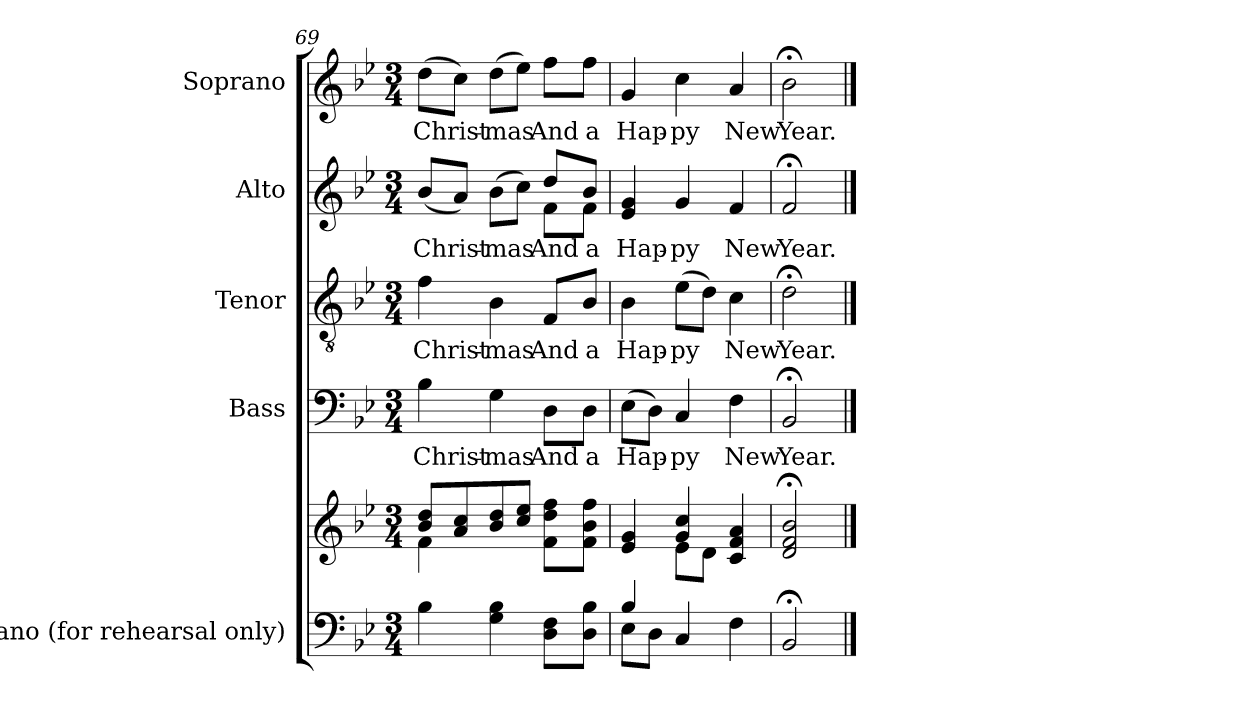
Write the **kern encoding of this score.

**kern	**kern	**kern	**text	**kern	**text	**kern	**text	**kern	**text
*part5	*part5	*part4	*part4	*part3	*part3	*part2	*part2	*part1	*part1
*staff6	*staff5	*staff4	*staff4	*staff3	*staff3	*staff2	*staff2	*staff1	*staff1
*I"Piano (for rehearsal  only)	*	*I"Bass	*	*I"Tenor	*	*I"Alto	*	*I"Soprano	*
*I'Pno.	*	*I'B.	*	*I'T.	*	*I'A.	*	*I'S.	*
*clefF4	*clefG2	*clefF4	*	*clefGv2	*	*clefG2	*	*clefG2	*
*	*	*	*	*ITrd7c12	*	*	*	*	*
*k[b-e-]	*k[b-e-]	*k[b-e-]	*	*k[b-e-]	*	*k[b-e-]	*	*k[b-e-]	*
*B-:	*B-:	*B-:	*	*B-:	*	*B-:	*	*B-:	*
*M3/4	*M3/4	*M3/4	*	*M3/4	*	*M3/4	*	*M3/4	*
=69	=69	=69	=69	=69	=69	=69	=69	=69	=69
*	*^	*	*	*	*	*	*	*	*
!	!	!	!	!LO:LY:b:color=#000000	!	!	!	!	!	!
!	!	!	!	!	!	!LO:LY:b:color=#000000	!	!	!	!
!	!	!	!	!	!	!	!	!LO:LY:b:color=#000000	!	!
*	*	*	*	*	*	*	*^	*	*	*
!	!	!	!	!	!	!	!	!	!	!	!LO:LY:b:color=#000000
4B-i\	8b-i/ 8ddiL	4fi\	4B-i\	Christ-	4Fi\	Christ-	(8b-i/L	2ryy	Christ-	(8ddi\L	Christ-
.	8ai/ 8cci	.	.	.	.	.	8ai/J)	.	.	8cci\J)	.
!	!	!	!	!LO:LY:b:color=#000000	!	!	!	!	!	!	!
!	!	!	!	!	!	!LO:LY:b:color=#000000	!	!	!	!	!
!	!	!	!	!	!	!	!	!	!LO:LY:b:color=#000000	!	!
!	!	!	!	!	!	!	!	!	!	!	!LO:LY:b:color=#000000
4Gi\ 4B-i	8b-i/ 8ddi	2ryy	4Gi\	-mas	4BB-i\	-mas	(8b-i\L	.	-mas	(8ddi\L	-mas
.	8cci/ 8ee-iJ	.	.	.	.	.	8cci\J)	.	.	8ee-i\J)	.
!	!	!	!	!LO:LY:b:color=#000000	!	!	!	!	!	!	!
!	!	!	!	!	!	!LO:LY:b:color=#000000	!	!	!	!	!
!	!	!	!	!	!	!	!	!	!LO:LY:b:color=#000000	!	!
!	!	!	!	!	!	!	!	!	!	!	!LO:LY:b:color=#000000
8Di\ 8FiL	8fi\ 8ddi 8ffiL	.	8Di\L	And	8FFi/L	And	8ddi/L	8fi\L	And	8ffi\L	And
!	!	!	!	!LO:LY:b:color=#000000	!	!	!	!	!	!	!
!	!	!	!	!	!	!LO:LY:b:color=#000000	!	!	!	!	!
!	!	!	!	!	!	!	!	!	!LO:LY:b:color=#000000	!	!
!	!	!	!	!	!	!	!	!	!	!	!LO:LY:b:color=#000000
8Di\ 8B-iJ	8fi\ 8b-i 8ffiJ	.	8Di\J	a	8BB-i/J	a	8b-i/J	8fi\J	a	8ffi\J	a
*	*	*	*	*	*	*	*v	*v	*	*	*
=70	=70	=70	=70	=70	=70	=70	=70	=70	=70	=70
*^	*	*	*	*	*	*	*	*	*	*
*	*	*	*	*	*	*	*	*^	*	*	*
!	!	!	!	!	!LO:LY:b:color=#000000	!	!	!	!	!	!	!
*	*	*	*	*	*	*	*	*v	*v	*	*	*
*	*	*	*	*	*	*	*	*^	*	*	*
!	!	!	!	!	!	!	!LO:LY:b:color=#000000	!	!	!	!	!
*	*	*	*	*	*	*	*	*v	*v	*	*	*
*	*	*	*	*	*	*	*	*^	*	*	*
!	!	!	!	!	!	!	!	!	!	!LO:LY:b:color=#000000	!	!
*	*	*	*	*	*	*	*	*v	*v	*	*	*
*	*	*	*	*	*	*	*	*^	*	*	*
!	!	!	!	!	!	!	!	!	!	!	!	!LO:LY:b:color=#000000
*	*	*	*	*	*	*	*	*v	*v	*	*	*
4B-i/	8E-i\L	4e-i/ 4gi	4ryy	(8E-i\L	Hap-	4BB-i\	Hap-	4e-i/ 4gi	Hap-	4gi/	Hap-
.	8Di\J	.	.	8Di\J)	.	.	.	.	.	.	.
!	!	!	!	!	!LO:LY:b:color=#000000	!	!	!	!	!	!
!	!	!	!	!	!	!	!LO:LY:b:color=#000000	!	!	!	!
!	!	!	!	!	!	!	!	!	!LO:LY:b:color=#000000	!	!
!	!	!	!	!	!	!	!	!	!	!	!LO:LY:b:color=#000000
4Ci/	2ryy	4gi/ 4cci	8e-i\L	4Ci/	-py	(8E-i\L	-py	4gi/	-py	4cci\	-py
.	.	.	8di\J	.	.	8Di\J)	.	.	.	.	.
!	!	!	!	!	!LO:LY:b:color=#000000	!	!	!	!	!	!
!	!	!	!	!	!	!	!LO:LY:b:color=#000000	!	!	!	!
!	!	!	!	!	!	!	!	!	!LO:LY:b:color=#000000	!	!
!	!	!	!	!	!	!	!	!	!	!	!LO:LY:b:color=#000000
4Fi\	.	4ci/ 4fi 4ai	4ryy	4Fi\	New	4Ci\	New	4fi/	New	4ai/	New
*v	*v	*	*	*	*	*	*	*	*	*	*
*	*v	*v	*	*	*	*	*	*	*	*
=71	=71	=71	=71	=71	=71	=71	=71	=71	=71
*	*^	*	*	*	*	*	*	*	*
!	!	!	!	!LO:LY:b:color=#000000	!	!	!	!	!	!
*	*v	*v	*	*	*	*	*	*	*	*
*	*^	*	*	*	*	*	*	*	*
!	!	!	!	!	!	!LO:LY:b:color=#000000	!	!	!	!
*	*v	*v	*	*	*	*	*	*	*	*
*	*^	*	*	*	*	*	*	*	*
!	!	!	!	!	!	!	!	!LO:LY:b:color=#000000	!	!
*	*v	*v	*	*	*	*	*	*	*	*
*	*^	*	*	*	*	*	*	*	*
!	!	!	!	!	!	!	!	!	!	!LO:LY:b:color=#000000
*	*v	*v	*	*	*	*	*	*	*	*
2BB-;i/	2di/; 2fi; 2b-i;	2BB-;i/	Year.	2D;i\	Year.	2f;i/	Year.	2b-;i\	Year.
==	==	==	==	==	==	==	==	==	==
*-	*-	*-	*-	*-	*-	*-	*-	*-	*-
